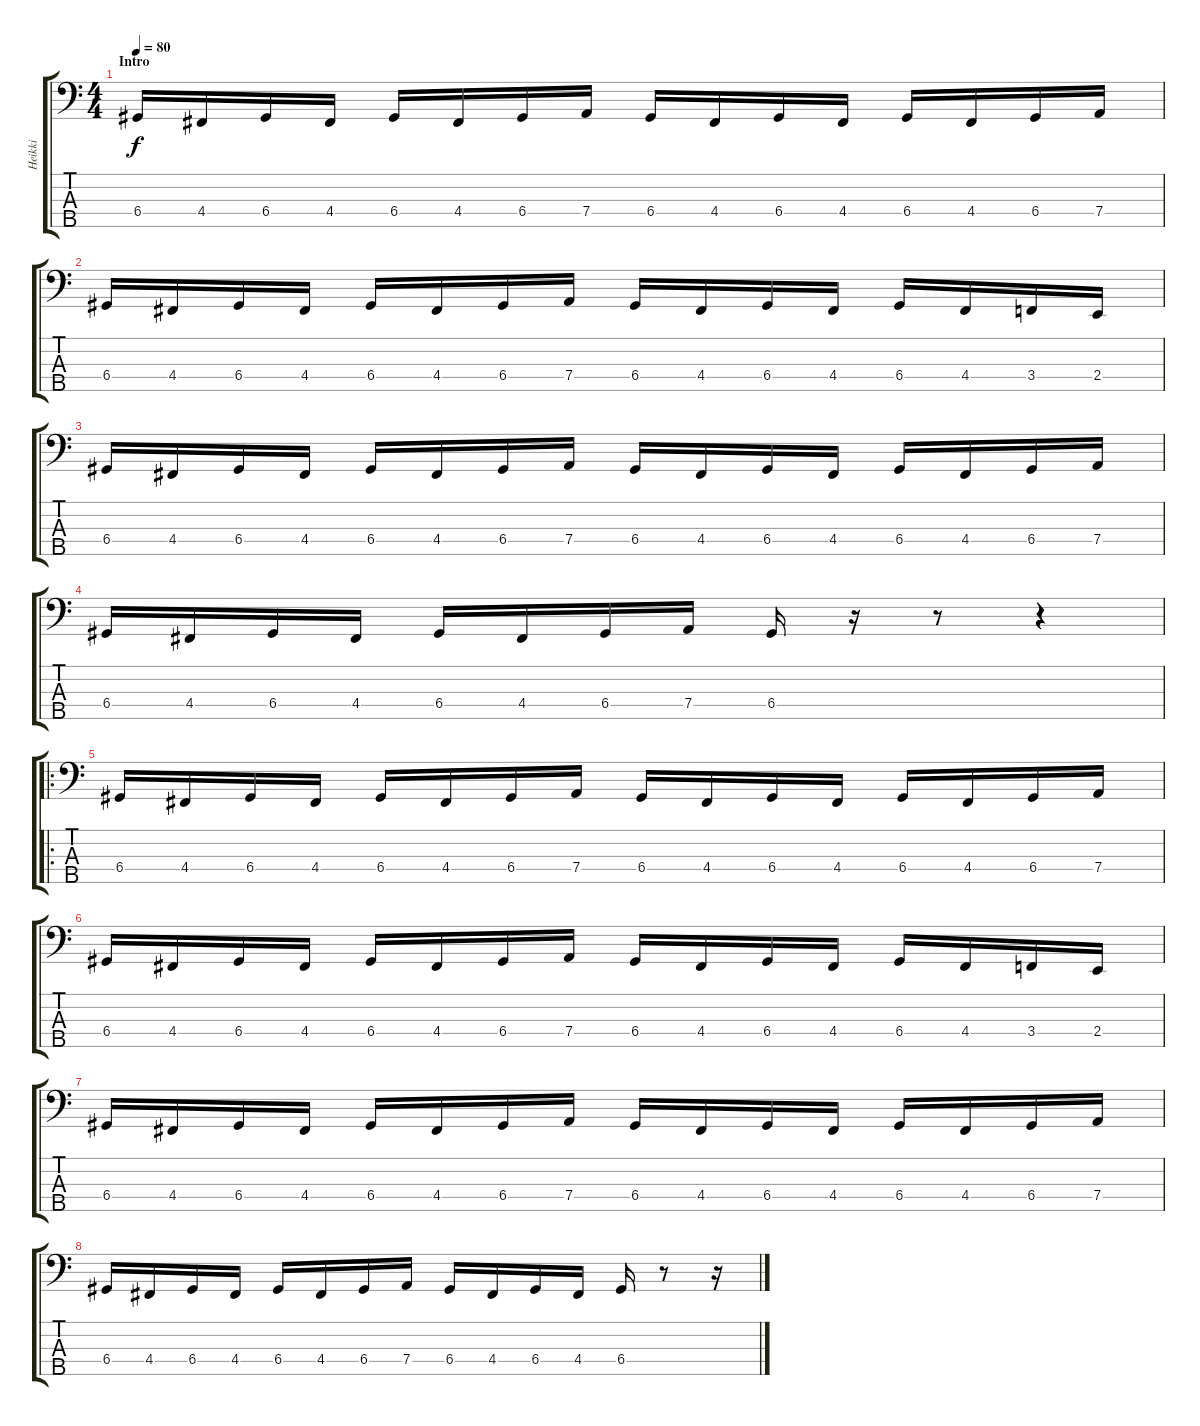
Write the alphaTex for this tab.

\track ("Heikki" "Heikki") {instrument electricbassfinger}
\staff {score tabs}
\tuning (G2 D2 A1 D1 A0) {hide}
\ts (4 4)
\section ("" "Intro")
\tempo 80
\clef f4
\ks c
6.4.16{dy f instrument electricbassfinger} 4.4.16 6.4.16 4.4.16 6.4.16 4.4.16 6.4.16 7.4.16 6.4.16 4.4.16 6.4.16 4.4.16 6.4.16 4.4.16 6.4.16 7.4.16 |
6.4.16 4.4.16 6.4.16 4.4.16 6.4.16 4.4.16 6.4.16 7.4.16 6.4.16 4.4.16 6.4.16 4.4.16 6.4.16 4.4.16 3.4.16 2.4.16 |
6.4.16 4.4.16 6.4.16 4.4.16 6.4.16 4.4.16 6.4.16 7.4.16 6.4.16 4.4.16 6.4.16 4.4.16 6.4.16 4.4.16 6.4.16 7.4.16 |
6.4.16 4.4.16 6.4.16 4.4.16 6.4.16 4.4.16 6.4.16 7.4.16 6.4.16 r.16 r.8 r.4 |
\ro
6.4.16 4.4.16 6.4.16 4.4.16 6.4.16 4.4.16 6.4.16 7.4.16 6.4.16 4.4.16 6.4.16 4.4.16 6.4.16 4.4.16 6.4.16 7.4.16 |
6.4.16 4.4.16 6.4.16 4.4.16 6.4.16 4.4.16 6.4.16 7.4.16 6.4.16 4.4.16 6.4.16 4.4.16 6.4.16 4.4.16 3.4.16 2.4.16 |
6.4.16 4.4.16 6.4.16 4.4.16 6.4.16 4.4.16 6.4.16 7.4.16 6.4.16 4.4.16 6.4.16 4.4.16 6.4.16 4.4.16 6.4.16 7.4.16 |
6.4.16 4.4.16 6.4.16 4.4.16 6.4.16 4.4.16 6.4.16 7.4.16 6.4.16 4.4.16 6.4.16 4.4.16 6.4.16 r.8 r.16
